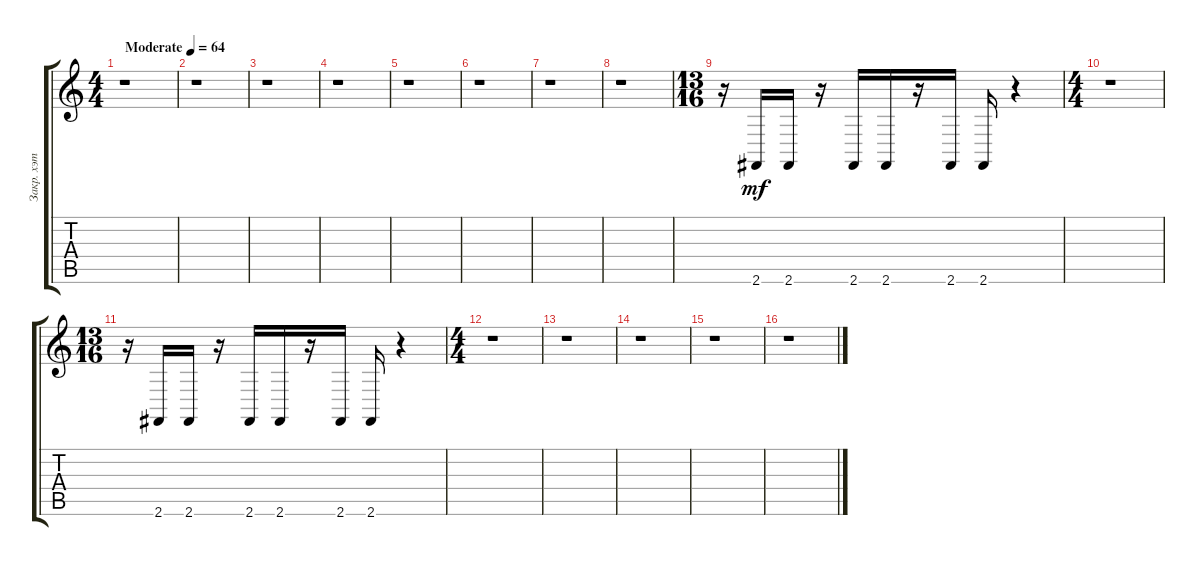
\track ("Закр. хэт" "Закр. хэт") {instrument acousticgrandpiano}
\staff {score tabs}
\tuning (E4 B3 G3 D3 A2 E2) {hide}
\ts (4 4)
\tempo (64 "Moderate")
\clef g2
\ks c
r.1{dy mf instrument acousticgrandpiano} |
r.1 |
r.1 |
r.1 |
r.1 |
r.1 |
r.1 |
r.1 |
\ts (13 16)
r.16 2.6.16 2.6.16 r.16 2.6.16 2.6.16 r.16 2.6.16 2.6.16 r.4 |
\ts (4 4)
r.1 |
\ts (13 16)
r.16 2.6.16 2.6.16 r.16 2.6.16 2.6.16 r.16 2.6.16 2.6.16 r.4 |
\ts (4 4)
r.1 |
r.1 |
r.1 |
r.1 |
r.1
